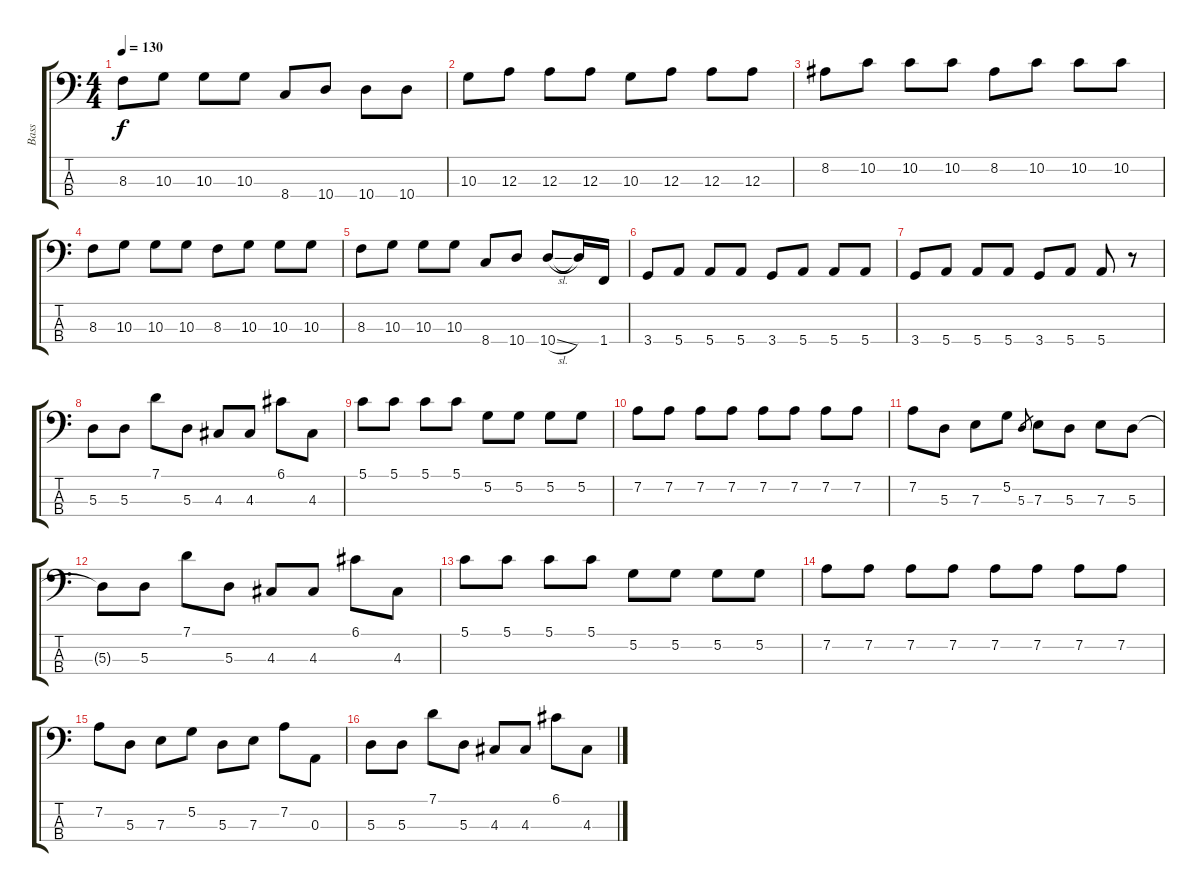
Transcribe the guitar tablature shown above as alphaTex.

\track ("Bass" "Bass") {instrument electricbasspick}
\staff {score tabs}
\tuning (G2 D2 A1 E1) {hide}
\ts (4 4)
\tempo 130
\clef f4
\ks c
8.3.8{dy f} 10.3.8 10.3.8 10.3.8 8.4.8 10.4.8 10.4.8 10.4.8 |
10.3.8 12.3.8 12.3.8 12.3.8 10.3.8 12.3.8 12.3.8 12.3.8 |
8.2.8 10.2.8 10.2.8 10.2.8 8.2.8 10.2.8 10.2.8 10.2.8 |
8.3.8 10.3.8 10.3.8 10.3.8 8.3.8 10.3.8 10.3.8 10.3.8 |
8.3.8 10.3.8 10.3.8 10.3.8 8.4.8 10.4.8 10.4{sl}.8 10.4{t}.16 1.4.16 |
3.4.8 5.4.8 5.4.8 5.4.8 3.4.8 5.4.8 5.4.8 5.4.8 |
3.4.8 5.4.8 5.4.8 5.4.8 3.4.8 5.4.8 5.4.8 r.8 |
5.3.8 5.3.8 7.1.8 5.3.8 4.3.8 4.3.8 6.1.8 4.3.8 |
5.1.8 5.1.8 5.1.8 5.1.8 5.2.8 5.2.8 5.2.8 5.2.8 |
7.2.8 7.2.8 7.2.8 7.2.8 7.2.8 7.2.8 7.2.8 7.2.8 |
7.2.8 5.3.8 7.3.8 5.2.8 5.3.8{gr} 7.3.8 5.3.8 7.3.8 5.3.8 |
5.3{t}.8 5.3.8 7.1.8 5.3.8 4.3.8 4.3.8 6.1.8 4.3.8 |
5.1.8 5.1.8 5.1.8 5.1.8 5.2.8 5.2.8 5.2.8 5.2.8 |
7.2.8 7.2.8 7.2.8 7.2.8 7.2.8 7.2.8 7.2.8 7.2.8 |
7.2.8 5.3.8 7.3.8 5.2.8 5.3.8 7.3.8 7.2.8 0.3.8 |
5.3.8 5.3.8 7.1.8 5.3.8 4.3.8 4.3.8 6.1.8 4.3.8
